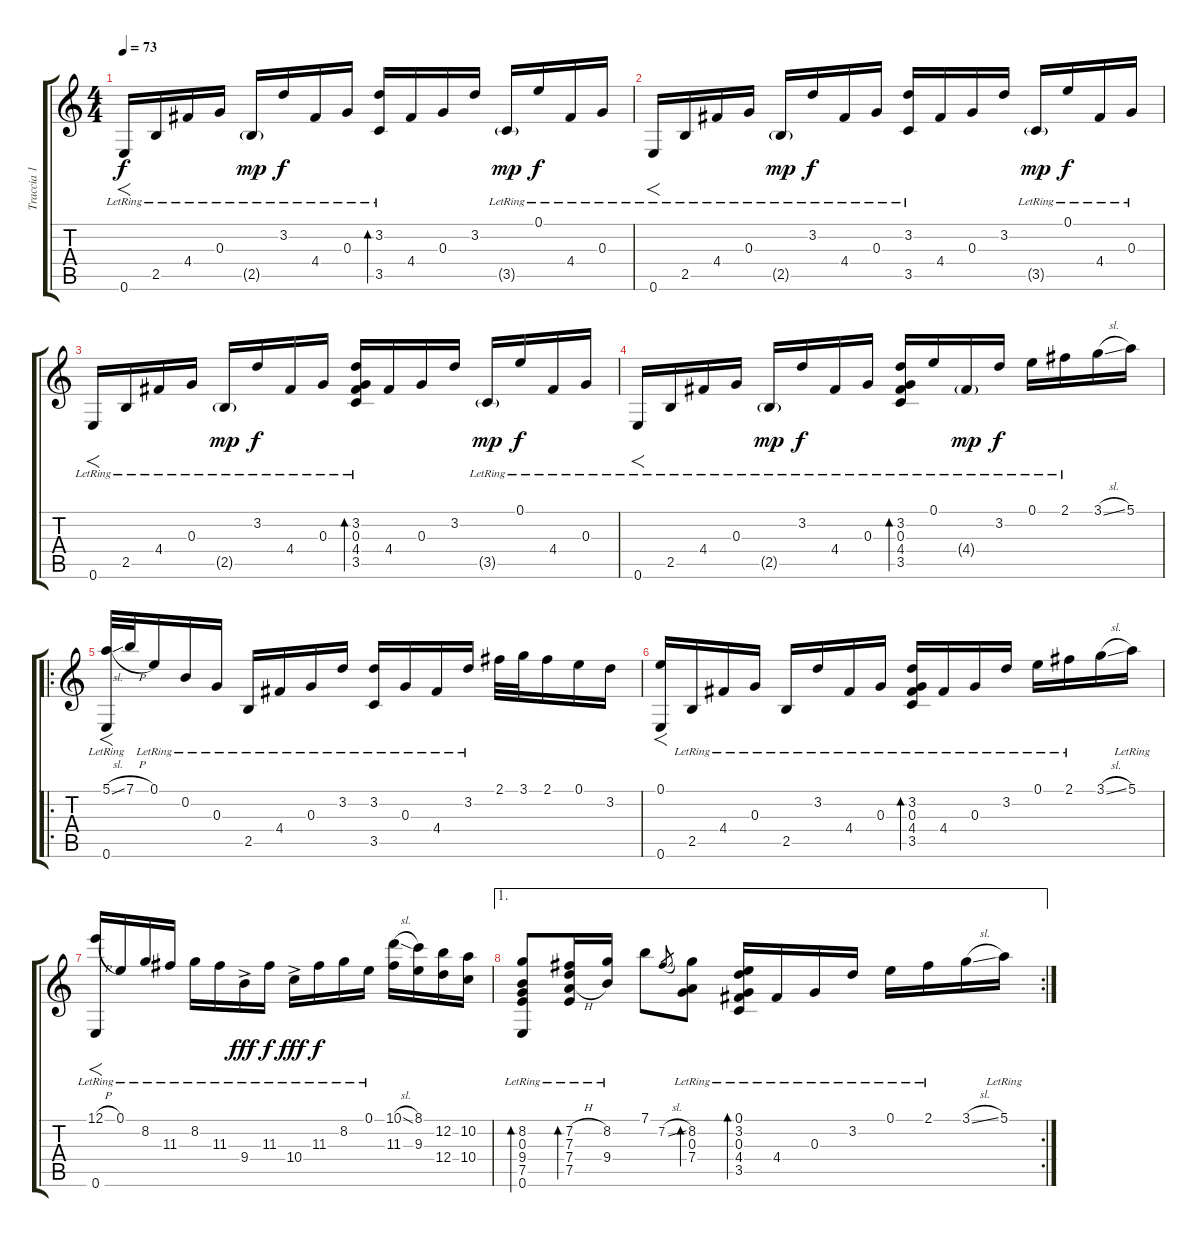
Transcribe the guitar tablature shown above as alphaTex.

\track ("Traccia 1" "Traccia 1") {instrument acousticguitarnylon}
\staff {score tabs}
\tuning (E4 B3 G3 D3 A2 E2) {hide}
\ts (4 4)
\tempo 73
\clef g2
\ks c
0.6{lr}.16{f dy f instrument acousticguitarnylon} 2.5{lr}.16 4.4{lr}.16 0.3{lr}.16 2.5{g lr}.16{dy mp} 3.2{lr}.16{dy f} 4.4{lr}.16 0.3{lr}.16 (3.2{lr} 3.5{lr}).16{bd 480} 4.4.16 0.3.16 3.2.16 3.5{g lr}.16{dy mp} 0.1{lr}.16{dy f} 4.4{lr}.16 0.3{lr}.16 |
0.6{lr}.16{f} 2.5{lr}.16 4.4{lr}.16 0.3{lr}.16 2.5{g lr}.16{dy mp} 3.2{lr}.16{dy f} 4.4{lr}.16 0.3{lr}.16 (3.2{lr} 3.5{lr}).16 4.4.16 0.3.16 3.2.16 3.5{g lr}.16{dy mp} 0.1{lr}.16{dy f} 4.4{lr}.16 0.3{lr}.16 |
0.6{lr}.16{f} 2.5{lr}.16 4.4{lr}.16 0.3{lr}.16 2.5{g lr}.16{dy mp} 3.2{lr}.16{dy f} 4.4{lr}.16 0.3{lr}.16 (3.2{lr} 0.3{lr} 4.4{lr} 3.5{lr}).16{bd 480} 4.4.16 0.3.16 3.2.16 3.5{g lr}.16{dy mp} 0.1{lr}.16{dy f} 4.4{lr}.16 0.3{lr}.16 |
0.6{lr}.16{f} 2.5{lr}.16 4.4{lr}.16 0.3{lr}.16 2.5{g lr}.16{dy mp} 3.2{lr}.16{dy f} 4.4{lr}.16 0.3{lr}.16 (3.2{lr} 0.3{lr} 4.4{lr} 3.5{lr}).16{bd 480} 0.1{lr}.16 4.4{g lr}.16{dy mp} 3.2{lr}.16{dy f} 0.1{lr}.16 2.1{lr}.16 3.1{sl}.16 5.1.16 |
\ro
(5.1{sl} 0.6{lr}).32{f} 7.1{h}.32 0.1{lr}.16 0.2{lr}.16 0.3{lr}.16 2.5{lr}.16 4.4{lr}.16 0.3{lr}.16 3.2{lr}.16 (3.2{lr} 3.5{lr}).16 0.3{lr}.16 4.4{lr}.16 3.2{lr}.16 2.1.32 3.1.32 2.1.16 0.1.16 3.2.16 |
(0.1 0.6).16{f} 2.5{lr}.16 4.4{lr}.16 0.3{lr}.16 2.5{lr}.16 3.2{lr}.16 4.4{lr}.16 0.3{lr}.16 (3.2{lr} 0.3{lr} 4.4{lr} 3.5{lr}).16{bd 480} 4.4{lr}.16 0.3{lr}.16 3.2{lr}.16 0.1{lr}.16 2.1{lr}.16 3.1{sl}.16 5.1{lr}.16 |
(12.1{h} 0.6{lr}).16{f} 0.1{lr}.16 8.2{lr}.16 11.3{lr}.16 8.2{lr}.16 11.3{lr}.16 9.4{ac lr}.16{dy fff} 11.3{lr}.16{dy f} 10.4{ac lr}.16{dy fff} 11.3{lr}.16{dy f} 8.2{lr}.16 0.1{lr}.16 (10.1{sl} 11.3).16 (8.1 9.3).16 (12.2 12.4).16 (10.2 10.4).16 |
\ae 1
\rc 2
(8.2 0.3 9.4 7.5 0.6{lr}).8{bd 480} (7.2{h} 7.3{lr} 7.4{h} 7.5{lr}).16{bd 480} (8.2{lr} 9.4{lr}).16 7.1.8 7.2{sl}.8{gr} (8.2{lr} 0.3{lr} 7.4{lr}).8{bd 480} (0.1{lr} 3.2{lr} 0.3{lr} 4.4{lr} 3.5{lr}).16{bd 480} 4.4{lr}.16 0.3{lr}.16 3.2{lr}.16 0.1{lr}.16 2.1{lr}.16 3.1{sl}.16 5.1{lr}.16
